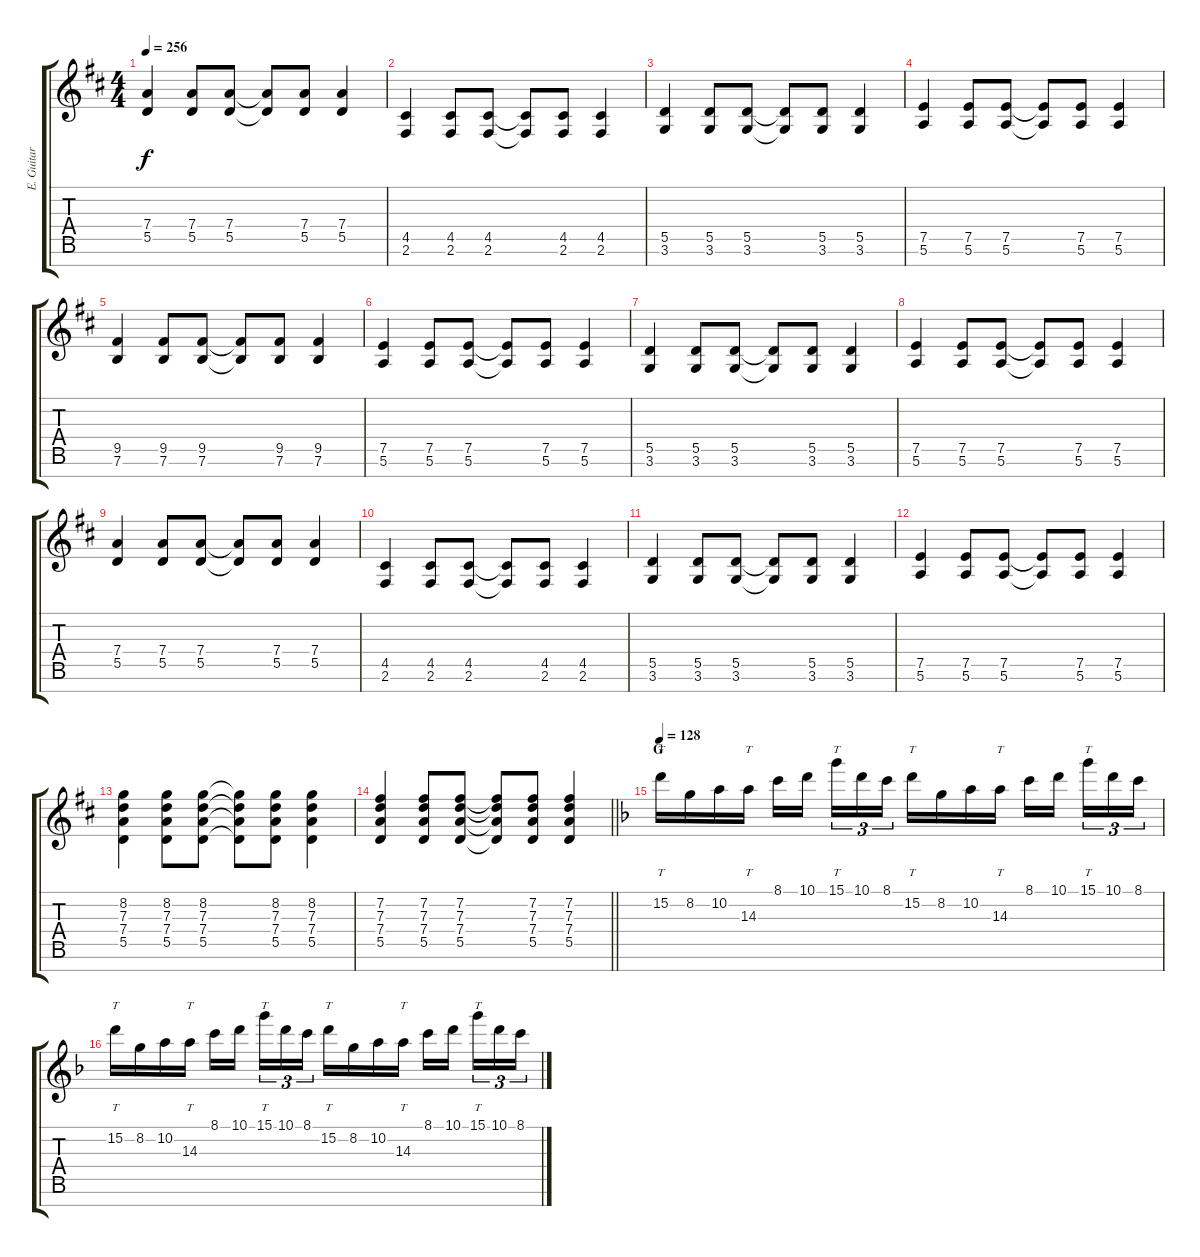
\track ("E. Guitar I" "E. Guitar ") {instrument overdrivenguitar}
\staff {score tabs}
\tuning (E4 B3 G3 D3 A2 E2 B1) {hide}
\ts (4 4)
\tempo 256
\clef g2
\ks d
(7.4 5.5).4{dy f} (7.4 5.5).8 (7.4 5.5).8 (7.4{t} 5.5{t}).8 (7.4 5.5).8 (7.4 5.5).4 |
(4.5 2.6).4 (4.5 2.6).8 (4.5 2.6).8 (4.5{t} 2.6{t}).8 (4.5 2.6).8 (4.5 2.6).4 |
(5.5 3.6).4 (5.5 3.6).8 (5.5 3.6).8 (5.5{t} 3.6{t}).8 (5.5 3.6).8 (5.5 3.6).4 |
(7.5 5.6).4 (7.5 5.6).8 (7.5 5.6).8 (7.5{t} 5.6{t}).8 (7.5 5.6).8 (7.5 5.6).4 |
(9.5 7.6).4 (9.5 7.6).8 (9.5 7.6).8 (9.5{t} 7.6{t}).8 (9.5 7.6).8 (9.5 7.6).4 |
(7.5 5.6).4 (7.5 5.6).8 (7.5 5.6).8 (7.5{t} 5.6{t}).8 (7.5 5.6).8 (7.5 5.6).4 |
(5.5 3.6).4 (5.5 3.6).8 (5.5 3.6).8 (5.5{t} 3.6{t}).8 (5.5 3.6).8 (5.5 3.6).4 |
(7.5 5.6).4 (7.5 5.6).8 (7.5 5.6).8 (7.5{t} 5.6{t}).8 (7.5 5.6).8 (7.5 5.6).4 |
(7.4 5.5).4 (7.4 5.5).8 (7.4 5.5).8 (7.4{t} 5.5{t}).8 (7.4 5.5).8 (7.4 5.5).4 |
(4.5 2.6).4 (4.5 2.6).8 (4.5 2.6).8 (4.5{t} 2.6{t}).8 (4.5 2.6).8 (4.5 2.6).4 |
(5.5 3.6).4 (5.5 3.6).8 (5.5 3.6).8 (5.5{t} 3.6{t}).8 (5.5 3.6).8 (5.5 3.6).4 |
(7.5 5.6).4 (7.5 5.6).8 (7.5 5.6).8 (7.5{t} 5.6{t}).8 (7.5 5.6).8 (7.5 5.6).4 |
(8.2 7.3 7.4 5.5).4 (8.2 7.3 7.4 5.5).8 (8.2 7.3 7.4 5.5).8 (8.2{t} 7.3{t} 7.4{t} 5.5{t}).8 (8.2 7.3 7.4 5.5).8 (8.2 7.3 7.4 5.5).4 |
\barLineRight lightlight
(7.2 7.3 7.4 5.5).4 (7.2 7.3 7.4 5.5).8 (7.2 7.3 7.4 5.5).8 (7.2{t} 7.3{t} 7.4{t} 5.5{t}).8 (7.2 7.3 7.4 5.5).8 (7.2 7.3 7.4 5.5).4 |
\section ("" "G")
\tempo 128
\ks f
15.2.16{tt} 8.2.16 10.2.16 14.3.16{tt} 8.1.16 10.1.16{beam splitsecondary} 15.1.16{tt tu (3 2)} 10.1.16{tu (3 2)} 8.1.16{tu (3 2)} 15.2.16{tt} 8.2.16 10.2.16 14.3.16{tt} 8.1.16 10.1.16{beam splitsecondary} 15.1.16{tt tu (3 2)} 10.1.16{tu (3 2)} 8.1.16{tu (3 2)} |
15.2.16{tt} 8.2.16 10.2.16 14.3.16{tt} 8.1.16 10.1.16{beam splitsecondary} 15.1.16{tt tu (3 2)} 10.1.16{tu (3 2)} 8.1.16{tu (3 2)} 15.2.16{tt} 8.2.16 10.2.16 14.3.16{tt} 8.1.16 10.1.16{beam splitsecondary} 15.1.16{tt tu (3 2)} 10.1.16{tu (3 2)} 8.1.16{tu (3 2)}
